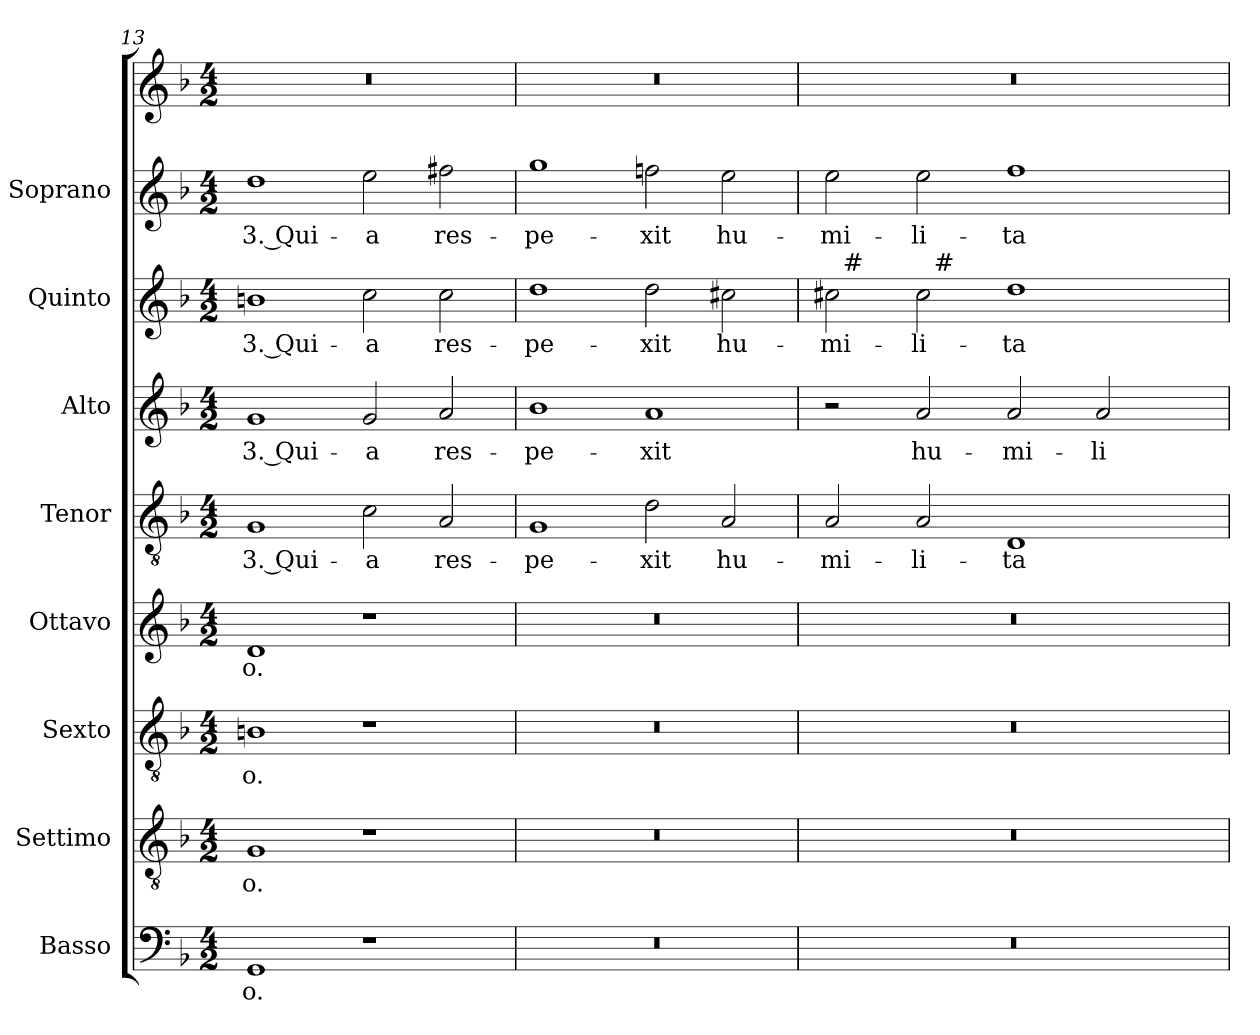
**kern	**text	**kern	**text	**kern	**text	**kern	**text	**kern	**text	**kern	**text	**kern	**text	**kern	**text	**kern
*part9	*part9	*part8	*part8	*part7	*part7	*part6	*part6	*part5	*part5	*part4	*part4	*part3	*part3	*part2	*part2	*part1
*staff9	*staff9	*staff8	*staff8	*staff7	*staff7	*staff6	*staff6	*staff5	*staff5	*staff4	*staff4	*staff3	*staff3	*staff2	*staff2	*staff1
*I"Basso	*	*I"Settimo	*	*I"Sexto	*	*I"Ottavo	*	*I"Tenor	*	*I"Alto	*	*I"Quinto	*	*I"Soprano	*	*
*I'B.	*	*I'St.	*	*	*	*I'Ot.	*	*I'T.	*	*I'A.	*	*I'Q.	*	*I'S.	*	*
*clefF4	*	*clefGv2	*	*clefGv2	*	*clefG2	*	*clefGv2	*	*clefG2	*	*clefG2	*	*clefG2	*	*clefG2
*	*	*ITrd7c12	*	*ITrd7c12	*	*	*	*ITrd7c12	*	*	*	*	*	*	*	*
*k[b-]	*	*k[b-]	*	*k[b-]	*	*k[b-]	*	*k[b-]	*	*k[b-]	*	*k[b-]	*	*k[b-]	*	*k[b-]
*F:	*	*F:	*	*F:	*	*F:	*	*F:	*	*F:	*	*F:	*	*F:	*	*F:
*M4/2	*	*M4/2	*	*M4/2	*	*M4/2	*	*M4/2	*	*M4/2	*	*M4/2	*	*M4/2	*	*M4/2
=13	=13	=13	=13	=13	=13	=13	=13	=13	=13	=13	=13	=13	=13	=13	=13	=13
!	!LO:LY:b:color=#000000	!	!	!	!	!	!	!	!	!	!	!	!	!	!	!
!	!	!	!LO:LY:b:color=#000000	!	!	!	!	!	!	!	!	!	!	!	!	!
!	!	!	!	!	!LO:LY:b:color=#000000	!	!	!	!	!	!	!	!	!	!	!
!	!	!	!	!	!	!	!LO:LY:b:color=#000000	!	!	!	!	!	!	!	!	!
!	!	!	!	!	!	!	!	!	!LO:LY:b:color=#000000	!	!	!	!	!	!	!
!	!	!	!	!	!	!	!	!	!	!	!LO:LY:b:color=#000000	!	!	!	!	!
!	!	!	!	!	!	!	!	!	!	!	!	!	!LO:LY:b:color=#000000	!	!	!
!	!	!	!	!	!	!	!	!	!	!	!	!	!	!	!LO:LY:b:color=#000000	!LO:N:vis=1
1GGi	-o.	1GGi	-o.	1BBni	-o.	1di	-o.	1GGi	3. Qui-	1gi	3. Qui-	1bni	3. Qui-	1ddi	3. Qui-	0r
!	!	!	!	!	!	!	!	!	!LO:LY:b:color=#000000	!	!	!	!	!	!	!
!	!	!	!	!	!	!	!	!	!	!	!LO:LY:b:color=#000000	!	!	!	!	!
!	!	!	!	!	!	!	!	!	!	!	!	!	!LO:LY:b:color=#000000	!	!	!
!	!	!	!	!	!	!	!	!	!	!	!	!	!	!	!LO:LY:b:color=#000000	!
1r	.	1r	.	1r	.	1r	.	2Ci\	-a	2gi/	-a	2cci\	-a	2eei\	-a	.
!	!	!	!	!	!	!	!	!	!LO:LY:b:color=#000000	!	!	!	!	!	!	!
!	!	!	!	!	!	!	!	!	!	!	!LO:LY:b:color=#000000	!	!	!	!	!
!	!	!	!	!	!	!	!	!	!	!	!	!	!LO:LY:b:color=#000000	!	!	!
!	!	!	!	!	!	!	!	!	!	!	!	!	!	!	!LO:LY:b:color=#000000	!
.	.	.	.	.	.	.	.	2AAi/	res-	2ai/	res-	2cci\	res-	2ff#Xi\	res-	.
=14	=14	=14	=14	=14	=14	=14	=14	=14	=14	=14	=14	=14	=14	=14	=14	=14
!LO:N:vis=1	!	!LO:N:vis=1	!	!LO:N:vis=1	!	!LO:N:vis=1	!	!	!	!	!	!	!	!	!	!
!	!	!	!	!	!	!	!	!	!LO:LY:b:color=#000000	!	!	!	!	!	!	!
!	!	!	!	!	!	!	!	!	!	!	!LO:LY:b:color=#000000	!	!	!	!	!
!	!	!	!	!	!	!	!	!	!	!	!	!	!LO:LY:b:color=#000000	!	!	!
!	!	!	!	!	!	!	!	!	!	!	!	!	!	!	!LO:LY:b:color=#000000	!LO:N:vis=1
0r	.	0r	.	0r	.	0r	.	1GGi	-pe-	1b-i	-pe-	1ddi	-pe-	1ggi	-pe-	0r
!	!	!	!	!	!	!	!	!	!LO:LY:b:color=#000000	!	!	!	!	!	!	!
!	!	!	!	!	!	!	!	!	!	!	!LO:LY:b:color=#000000	!	!	!	!	!
!	!	!	!	!	!	!	!	!	!	!	!	!	!LO:LY:b:color=#000000	!	!	!
!	!	!	!	!	!	!	!	!	!	!	!	!	!	!	!LO:LY:b:color=#000000	!
.	.	.	.	.	.	.	.	2Di\	-xit	1ai	-xit	2ddi\	-xit	2ffni\	-xit	.
!	!	!	!	!	!	!	!	!	!LO:LY:b:color=#000000	!	!	!	!	!	!	!
!	!	!	!	!	!	!	!	!	!	!	!	!	!LO:LY:b:color=#000000	!	!	!
!	!	!	!	!	!	!	!	!	!	!	!	!	!	!	!LO:LY:b:color=#000000	!
.	.	.	.	.	.	.	.	2AAi/	hu-	.	.	2cc#Xi\	hu-	2eei\	hu-	.
!!LO:PB:g=z
=15	=15	=15	=15	=15	=15	=15	=15	=15	=15	=15	=15	=15	=15	=15	=15	=15
!LO:N:vis=1	!	!LO:N:vis=1	!	!LO:N:vis=1	!	!LO:N:vis=1	!	!	!	!	!	!	!	!	!	!
!	!	!	!	!	!	!	!	!	!LO:LY:b:color=#000000	!	!	!	!	!	!	!
!	!	!	!	!	!	!	!	!	!	!	!	!	!LO:LY:b:color=#000000	!	!	!
!	!	!	!	!	!	!	!	!	!	!	!	!	!	!	!LO:LY:b:color=#000000	!LO:N:vis=1
*	*	*	*	*	*	*	*	*	*	*	*	*^	*	*	*	*
*	*	*	*	*	*	*	*	*	*	*	*	*	*^	*	*	*	*
0r	.	0r	.	0r	.	0r	.	2AAi/	-mi-	2r	.	2cc#i\	32ryy	2ryy	-mi-	2eei\	-mi-	0r
.	.	.	.	.	.	.	.	.	.	.	.	.	256ryy	.	.	.	.	.
!	!	!	!	!	!	!	!	!	!	!	!	!	!LO:TX:a:t=#	!	!	!	!	!
.	.	.	.	.	.	.	.	.	.	.	.	.	1ryy	.	.	.	.	.
!	!	!	!	!	!	!	!	!	!LO:LY:b:color=#000000	!	!	!	!	!	!	!	!	!
!	!	!	!	!	!	!	!	!	!	!	!LO:LY:b:color=#000000	!	!	!	!	!	!	!
!	!	!	!	!	!	!	!	!	!	!	!	!	!	!	!LO:LY:b:color=#000000	!	!	!
!	!	!	!	!	!	!	!	!	!	!	!	!	!	!	!	!	!LO:LY:b:color=#000000	!
.	.	.	.	.	.	.	.	2AAi/	-li-	2ai/	hu-	2cc#i\	.	32ryy	-li-	2eei\	-li-	.
.	.	.	.	.	.	.	.	.	.	.	.	.	.	256ryy	.	.	.	.
!	!	!	!	!	!	!	!	!	!	!	!	!	!	!LO:TX:a:t=#	!	!	!	!
.	.	.	.	.	.	.	.	.	.	.	.	.	.	1ryy	.	.	.	.
!	!	!	!	!	!	!	!	!	!LO:LY:b:color=#000000	!	!	!	!	!	!	!	!	!
!	!	!	!	!	!	!	!	!	!	!	!LO:LY:b:color=#000000	!	!	!	!	!	!	!
!	!	!	!	!	!	!	!	!	!	!	!	!	!	!	!LO:LY:b:color=#000000	!	!	!
!	!	!	!	!	!	!	!	!	!	!	!	!	!	!	!	!	!LO:LY:b:color=#000000	!
.	.	.	.	.	.	.	.	1DDi	-ta-	2ai/	-mi-	1ddi	.	.	-ta-	1ffi	-ta-	.
.	.	.	.	.	.	.	.	.	.	.	.	.	2ryy	.	.	.	.	.
!	!	!	!	!	!	!	!	!	!	!	!LO:LY:b:color=#000000	!	!	!	!	!	!	!
.	.	.	.	.	.	.	.	.	.	2ai/	-li-	.	.	.	.	.	.	.
.	.	.	.	.	.	.	.	.	.	.	.	.	4ryy	4ryy	.	.	.	.
.	.	.	.	.	.	.	.	.	.	.	.	.	8ryy	8ryy	.	.	.	.
.	.	.	.	.	.	.	.	.	.	.	.	.	16ryy	16ryy	.	.	.	.
.	.	.	.	.	.	.	.	.	.	.	.	.	64..ryy	64..ryy	.	.	.	.
*	*	*	*	*	*	*	*	*	*	*	*	*v	*v	*v	*	*	*	*
=	=	=	=	=	=	=	=	=	=	=	=	=	=	=	=	=
*-	*-	*-	*-	*-	*-	*-	*-	*-	*-	*-	*-	*-	*-	*-	*-	*-
